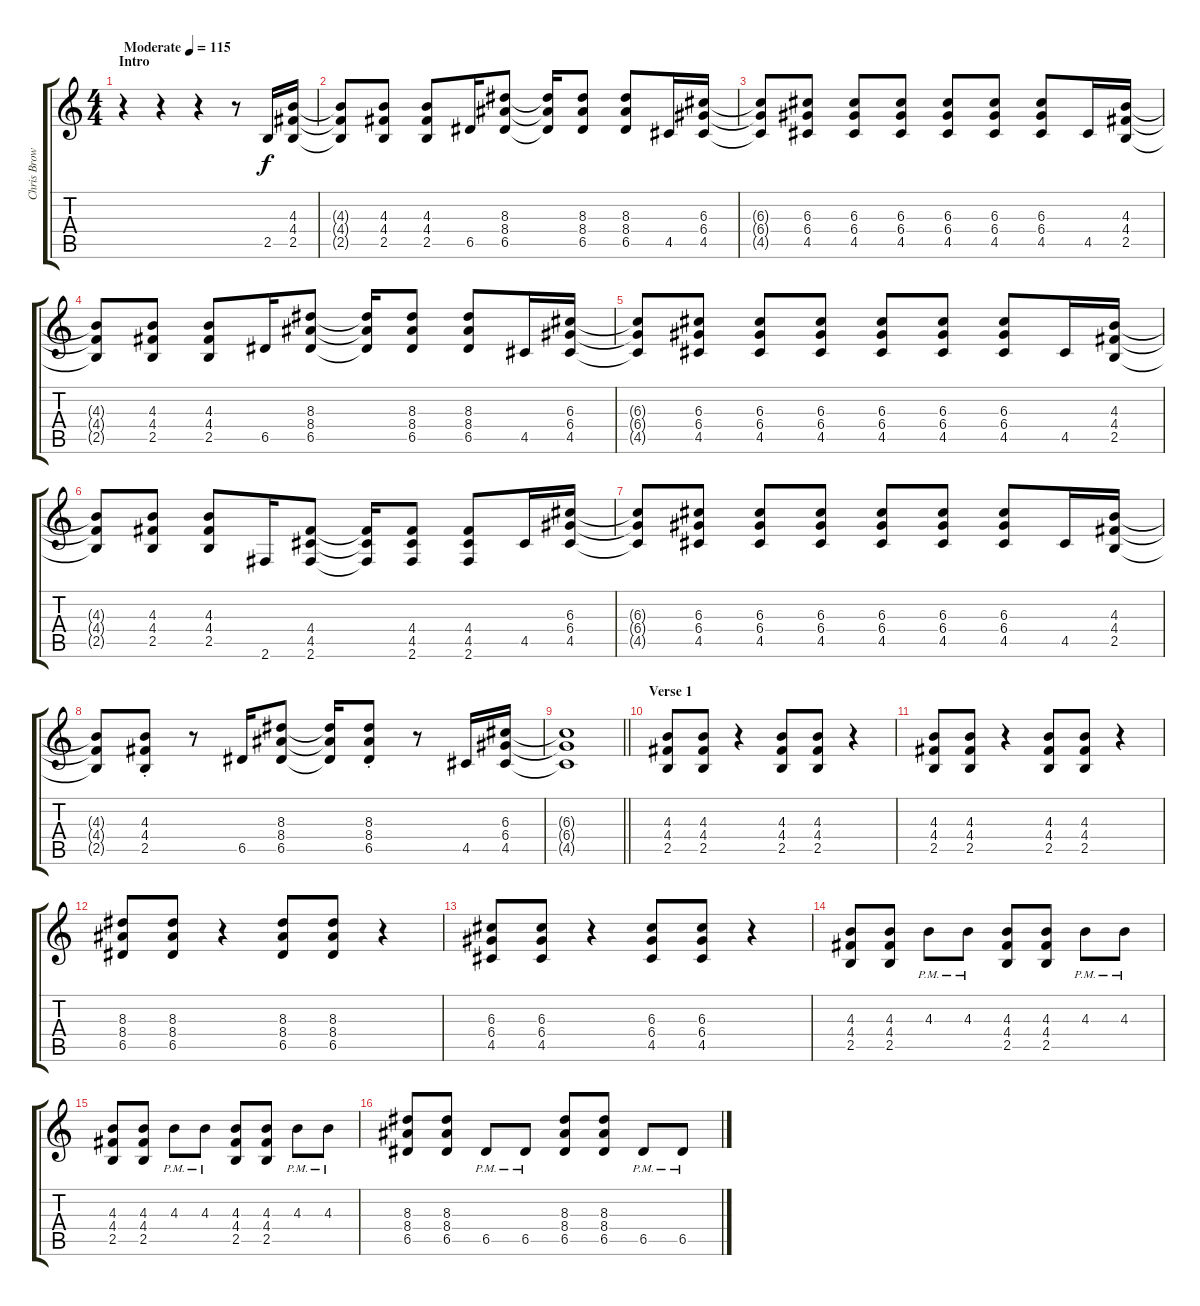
\track ("Chris Brown" "Chris Brow") {instrument distortionguitar}
\staff {score tabs}
\tuning (E4 B3 G3 D3 A2 E2) {hide}
\ts (4 4)
\section ("" "Intro")
\tempo (115 "Moderate")
\clef g2
\ks c
r.4{dy f instrument distortionguitar} r.4 r.4 r.8 2.5.16 (4.3 4.4 2.5).16 |
(4.3{t} 4.4{t} 2.5{t}).8 (4.3 4.4 2.5).8 (4.3 4.4 2.5).8 6.5.16 (8.3 8.4 6.5).8 (8.3{t} 8.4{t} 6.5{t}).16 (8.3 8.4 6.5).8 (8.3 8.4 6.5).8 4.5.16 (6.3 6.4 4.5).16 |
(6.3{t} 6.4{t} 4.5{t}).8 (6.3 6.4 4.5).8 (6.3 6.4 4.5).8 (6.3 6.4 4.5).8 (6.3 6.4 4.5).8 (6.3 6.4 4.5).8 (6.3 6.4 4.5).8 4.5.16 (4.3 4.4 2.5).16 |
(4.3{t} 4.4{t} 2.5{t}).8 (4.3 4.4 2.5).8 (4.3 4.4 2.5).8 6.5.16 (8.3 8.4 6.5).8 (8.3{t} 8.4{t} 6.5{t}).16 (8.3 8.4 6.5).8 (8.3 8.4 6.5).8 4.5.16 (6.3 6.4 4.5).16 |
(6.3{t} 6.4{t} 4.5{t}).8 (6.3 6.4 4.5).8 (6.3 6.4 4.5).8 (6.3 6.4 4.5).8 (6.3 6.4 4.5).8 (6.3 6.4 4.5).8 (6.3 6.4 4.5).8 4.5.16 (4.3 4.4 2.5).16 |
(4.3{t} 4.4{t} 2.5{t}).8 (4.3 4.4 2.5).8 (4.3 4.4 2.5).8 2.6.16 (4.4 4.5 2.6).8 (4.4{t} 4.5{t} 2.6{t}).16 (4.4 4.5 2.6).8 (4.4 4.5 2.6).8 4.5.16 (6.3 6.4 4.5).16 |
(6.3{t} 6.4{t} 4.5{t}).8 (6.3 6.4 4.5).8 (6.3 6.4 4.5).8 (6.3 6.4 4.5).8 (6.3 6.4 4.5).8 (6.3 6.4 4.5).8 (6.3 6.4 4.5).8 4.5.16 (4.3 4.4 2.5).16 |
(4.3{t} 4.4{t} 2.5{t}).8 (4.3 4.4 2.5{st}).8 r.8 6.5.16 (8.3 8.4 6.5).8 (8.3{t} 8.4{t} 6.5{t}).16 (8.3 8.4 6.5{st}).8 r.8 4.5.16 (6.3 6.4 4.5).16 |
\barLineRight lightlight
(6.3{t} 6.4{t} 4.5{t}).1 |
\section ("" "Verse 1")
(4.3 4.4 2.5).8 (4.3 4.4 2.5).8 r.4 (4.3 4.4 2.5).8 (4.3 4.4 2.5).8 r.4 |
(4.3 4.4 2.5).8 (4.3 4.4 2.5).8 r.4 (4.3 4.4 2.5).8 (4.3 4.4 2.5).8 r.4 |
(8.3 8.4 6.5).8 (8.3 8.4 6.5).8 r.4 (8.3 8.4 6.5).8 (8.3 8.4 6.5).8 r.4 |
(6.3 6.4 4.5).8 (6.3 6.4 4.5).8 r.4 (6.3 6.4 4.5).8 (6.3 6.4 4.5).8 r.4 |
(4.3 4.4 2.5).8 (4.3 4.4 2.5).8 4.3{pm}.8 4.3{pm}.8 (4.3 4.4 2.5).8 (4.3 4.4 2.5).8 4.3{pm}.8 4.3{pm}.8 |
(4.3 4.4 2.5).8 (4.3 4.4 2.5).8 4.3{pm}.8 4.3{pm}.8 (4.3 4.4 2.5).8 (4.3 4.4 2.5).8 4.3{pm}.8 4.3{pm}.8 |
(8.3 8.4 6.5).8 (8.3 8.4 6.5).8 6.5{pm}.8 6.5{pm}.8 (8.3 8.4 6.5).8 (8.3 8.4 6.5).8 6.5{pm}.8 6.5{pm}.8
